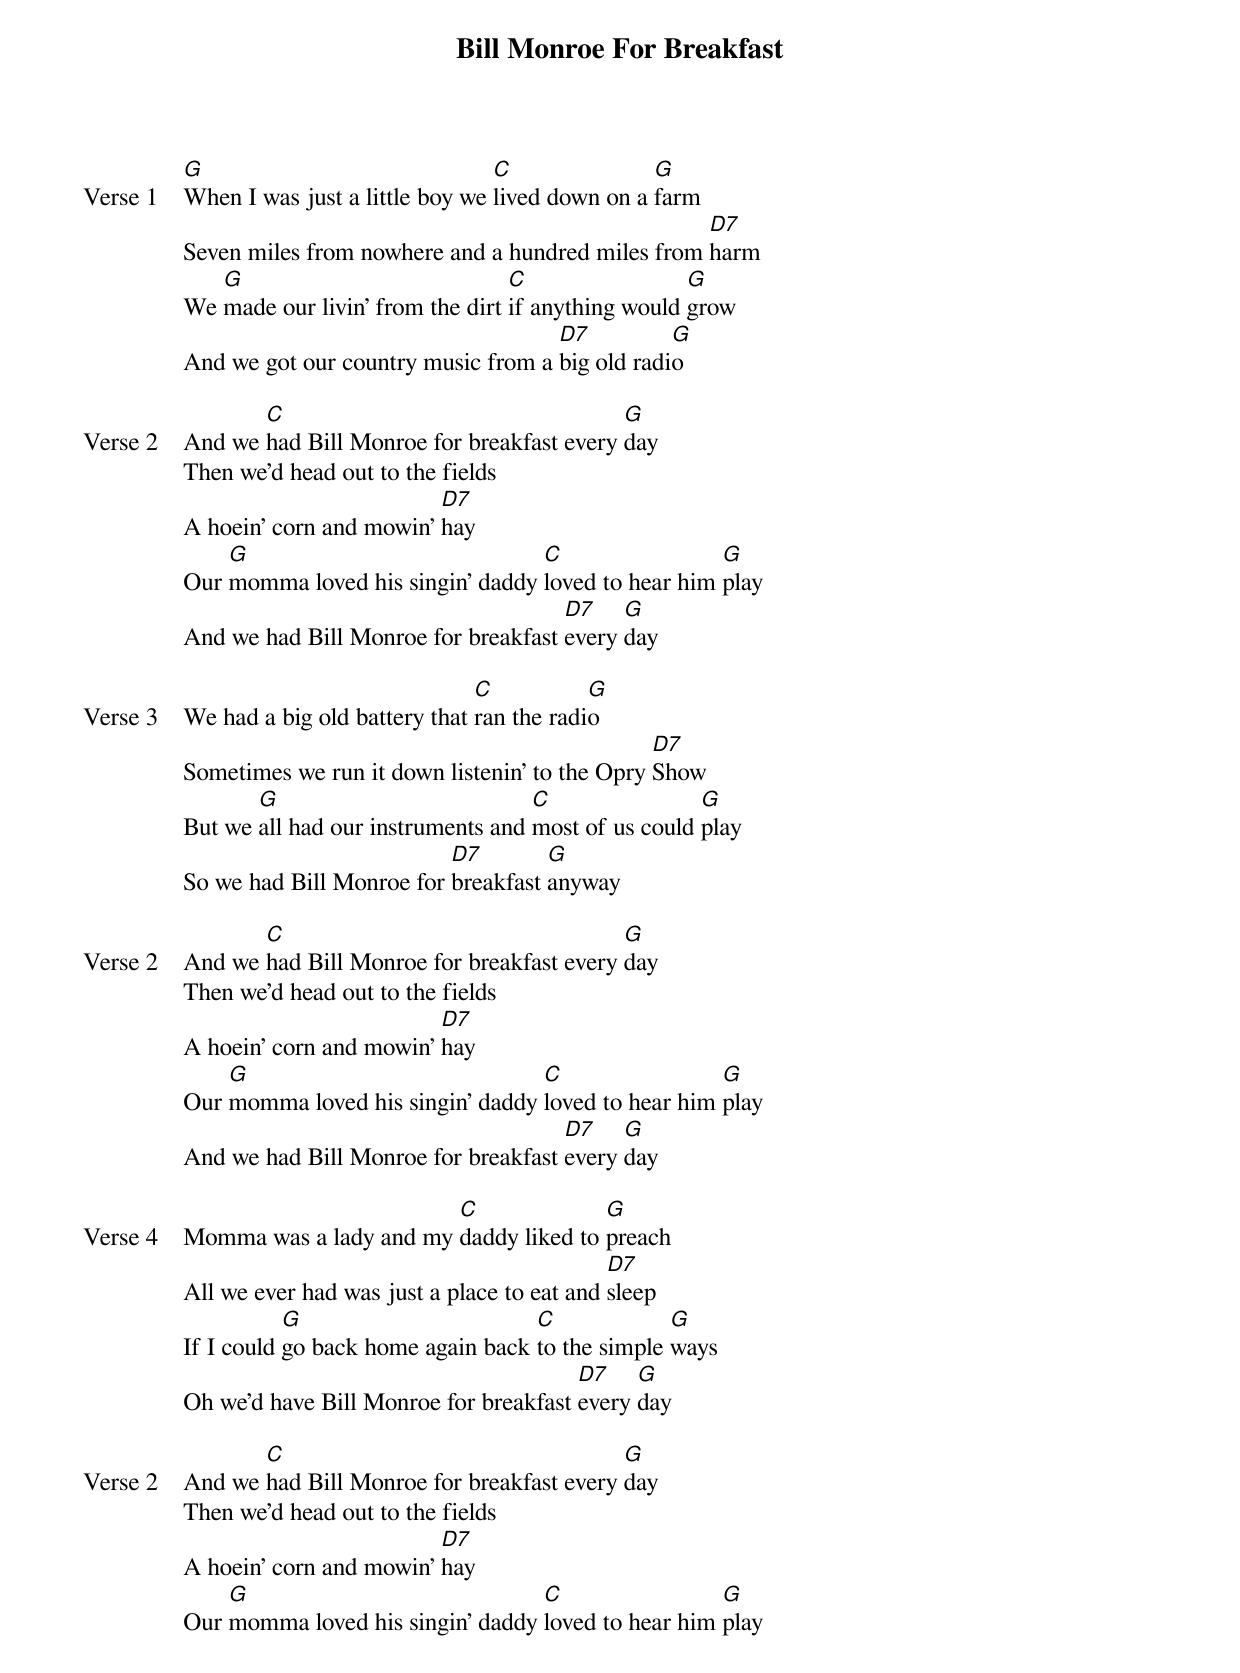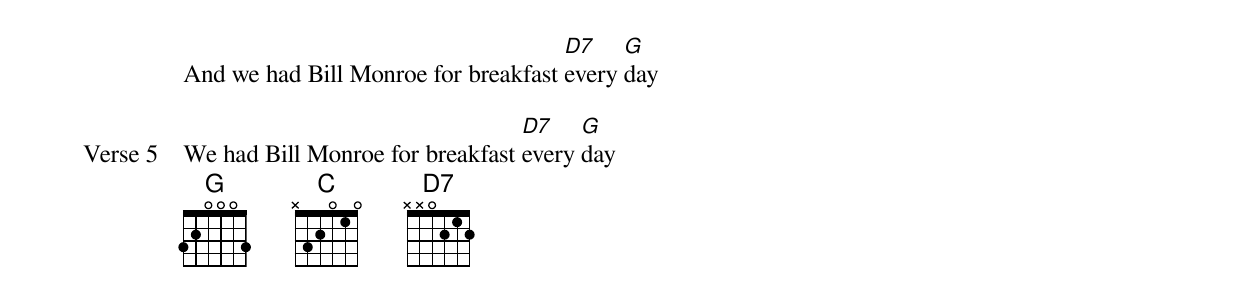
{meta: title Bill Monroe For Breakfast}
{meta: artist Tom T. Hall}
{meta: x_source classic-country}
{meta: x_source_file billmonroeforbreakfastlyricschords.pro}
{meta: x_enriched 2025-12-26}

{start_of_verse: Verse 1}
[G]When I was just a little boy we [C]lived down on a [G]farm
Seven miles from nowhere and a hundred miles from [D7]harm
We [G]made our livin' from the dirt [C]if anything would [G]grow
And we got our country music from a [D7]big old radi[G]o
{end_of_verse}

{start_of_verse: Verse 2}
And we [C]had Bill Monroe for breakfast every [G]day
Then we'd head out to the fields
A hoein' corn and mowin' [D7]hay
Our [G]momma loved his singin' daddy [C]loved to hear him [G]play
And we had Bill Monroe for breakfast [D7]every [G]day
{end_of_verse}

{start_of_verse: Verse 3}
We had a big old battery that [C]ran the radi[G]o
Sometimes we run it down listenin' to the Opry [D7]Show
But we [G]all had our instruments and [C]most of us could [G]play
So we had Bill Monroe for [D7]breakfast [G]anyway
{end_of_verse}

{start_of_verse: Verse 2}
And we [C]had Bill Monroe for breakfast every [G]day
Then we'd head out to the fields
A hoein' corn and mowin' [D7]hay
Our [G]momma loved his singin' daddy [C]loved to hear him [G]play
And we had Bill Monroe for breakfast [D7]every [G]day
{end_of_verse}

{start_of_verse: Verse 4}
Momma was a lady and my [C]daddy liked to [G]preach
All we ever had was just a place to eat and [D7]sleep
If I could [G]go back home again back [C]to the simple [G]ways
Oh we'd have Bill Monroe for breakfast [D7]every [G]day
{end_of_verse}

{start_of_verse: Verse 2}
And we [C]had Bill Monroe for breakfast every [G]day
Then we'd head out to the fields
A hoein' corn and mowin' [D7]hay
Our [G]momma loved his singin' daddy [C]loved to hear him [G]play
And we had Bill Monroe for breakfast [D7]every [G]day
{end_of_verse}

{start_of_verse: Verse 5}
We had Bill Monroe for breakfast [D7]every [G]day
{end_of_verse}
